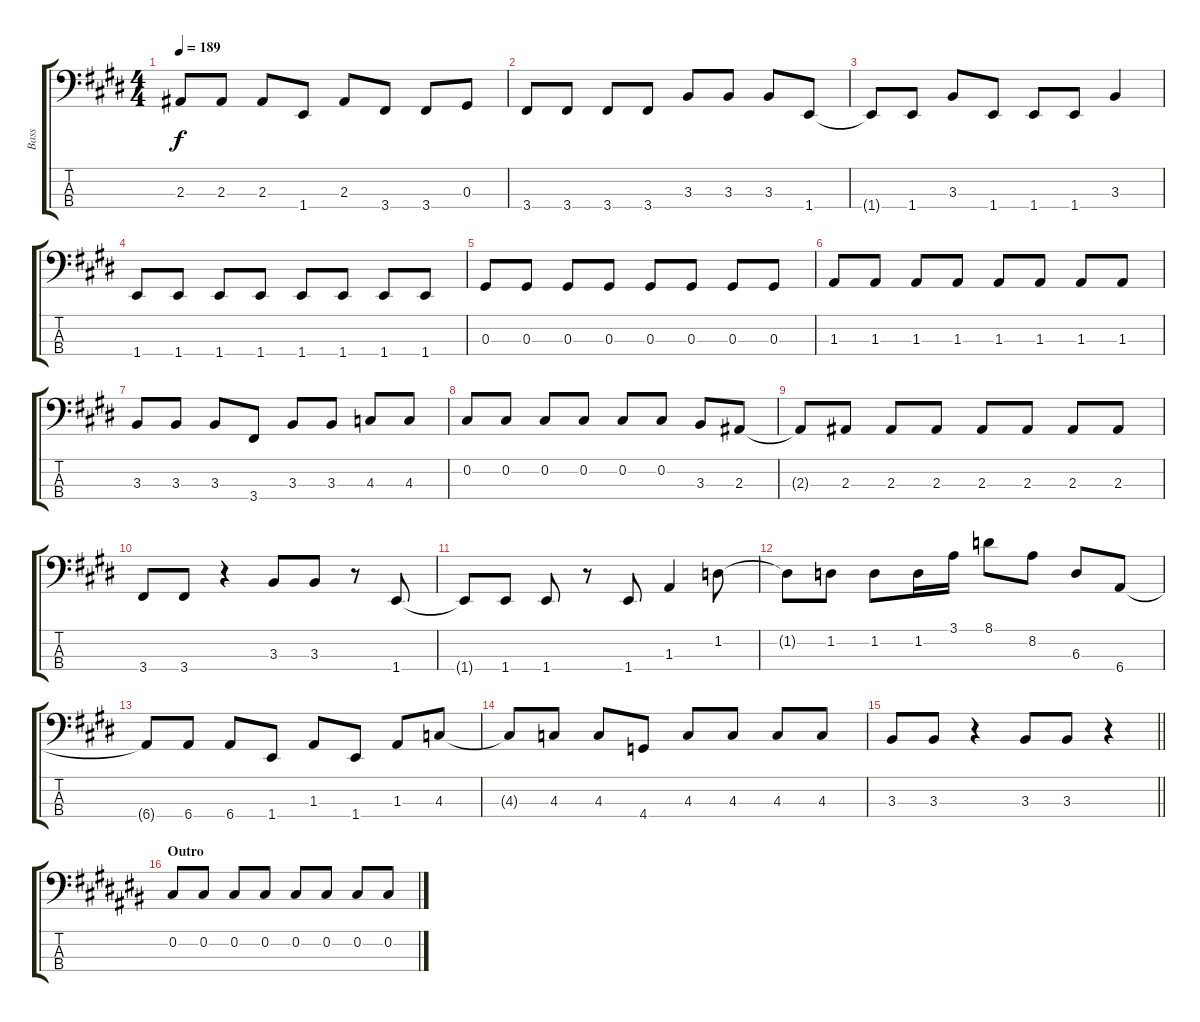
\track ("Bass" "Bass") {instrument electricbasspick}
\staff {score tabs}
\tuning (Gb2 Db2 Ab1 Eb1) {hide}
\ts (4 4)
\tempo 189
\clef f4
\ks c#minor
2.3.8{dy f} 2.3.8 2.3.8 1.4.8 2.3.8 3.4.8 3.4.8 0.3.8 |
3.4.8 3.4.8 3.4.8 3.4.8 3.3.8 3.3.8 3.3.8 1.4.8 |
1.4{t}.8 1.4.8 3.3.8 1.4.8 1.4.8 1.4.8 3.3.4 |
\ks e
1.4.8 1.4.8 1.4.8 1.4.8 1.4.8 1.4.8 1.4.8 1.4.8 |
\ks c#minor
0.3.8 0.3.8 0.3.8 0.3.8 0.3.8 0.3.8 0.3.8 0.3.8 |
1.3.8 1.3.8 1.3.8 1.3.8 1.3.8 1.3.8 1.3.8 1.3.8 |
3.3.8 3.3.8 3.3.8 3.4.8 3.3.8 3.3.8 4.3.8 4.3.8 |
\ks e
0.2.8 0.2.8 0.2.8 0.2.8 0.2.8 0.2.8 3.3.8 2.3.8 |
\ks c#minor
2.3{t}.8 2.3.8 2.3.8 2.3.8 2.3.8 2.3.8 2.3.8 2.3.8 |
3.4.8 3.4.8 r.4 3.3.8 3.3.8 r.8 1.4.8 |
1.4{t}.8 1.4.8 1.4.8 r.8 1.4.8 1.3.4 1.2.8 |
\ks e
1.2{t}.8 1.2.8 1.2.8 1.2.16 3.1.16 8.1.8 8.2.8 6.3.8 6.4.8 |
\ks c#minor
6.4{t}.8 6.4.8 6.4.8 1.4.8 1.3.8 1.4.8 1.3.8 4.3.8 |
4.3{t}.8 4.3.8 4.3.8 4.4.8 4.3.8 4.3.8 4.3.8 4.3.8 |
\barLineRight lightlight
3.3.8 3.3.8 r.4 3.3.8 3.3.8 r.4 |
\section ("" "Outro")
\ks c#
0.2.8 0.2.8 0.2.8 0.2.8 0.2.8 0.2.8 0.2.8 0.2.8
